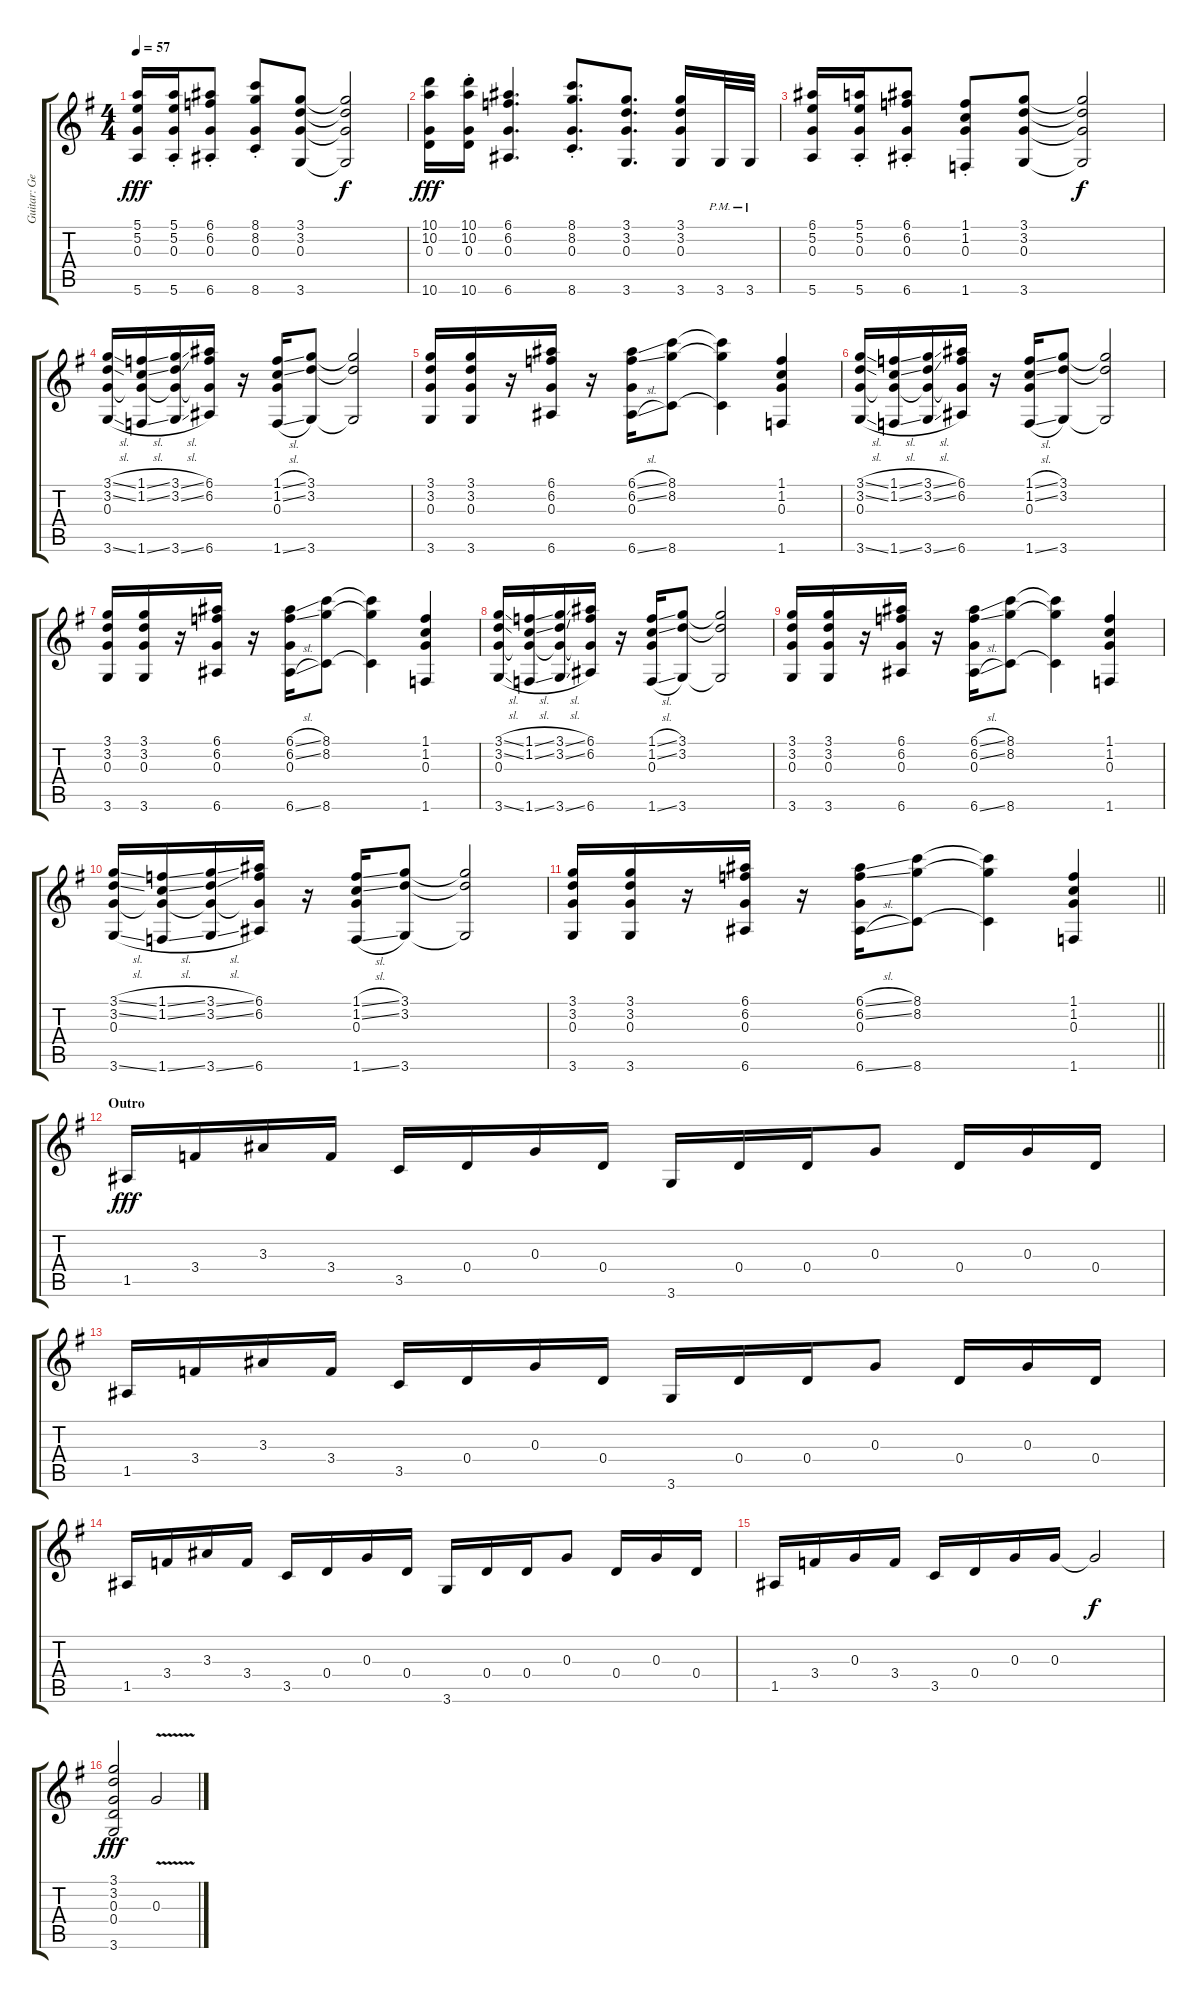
\track ("Guitar: George" "Guitar: Ge") {instrument electricguitarclean}
\staff {score tabs}
\tuning (E4 B3 G3 D3 A2 E2) {hide}
\ts (4 4)
\tempo 57
\clef g2
\ks g
(5.1 5.2 0.3 5.6).16{dy fff} (5.1{st} 5.2{st} 0.3{st} 5.6{st}).16 (6.1{st} 6.2{st} 0.3{st} 6.6{st}).8 (8.1{st} 8.2{st} 0.3{st} 8.6{st}).8 (3.1 3.2 0.3 3.6).8 (3.1{t} 3.2{t} 0.3{t} 3.6{t}).2{dy f} |
(10.1 10.2 0.3 10.6).16{dy fff} (10.1{st} 10.2{st} 0.3{st} 10.6{st}).16 (6.1 6.2 0.3 6.6).4{d} (8.1{st} 8.2{st} 0.3{st} 8.6{st}).8{d} (3.1 3.2 0.3 3.6).8{d} (3.1 3.2 0.3 3.6).16 3.6{pm}.32 3.6{pm}.32 |
(6.1 5.2 0.3 5.6).16 (5.1{st} 5.2{st} 0.3{st} 5.6{st}).16 (6.1{st} 6.2{st} 0.3{st} 6.6{st}).8 (1.1{st} 1.2{st} 0.3{st} 1.6{st}).8 (3.1 3.2 0.3 3.6).8 (3.1{t} 3.2{t} 0.3{t} 3.6{t}).2{dy f} |
(3.1{sl} 3.2{sl} 0.3 3.6{sl}).16 (1.1{sl} 1.2{sl} 0.3{t} 1.6{sl}).16 (3.1{sl} 3.2{sl} 0.3{t} 3.6{sl}).16 (6.1 6.2 0.3{t} 6.6).16 r.16 (1.1{sl} 1.2{sl} 0.3 1.6{sl}).16 (3.1 3.2 3.6).8 (3.1{t} 3.2{t} 3.6{t}).2 |
(3.1 3.2 0.3 3.6).16 (3.1 3.2 0.3 3.6).16 r.16 (6.1 6.2 0.3 6.6).16 r.16 (6.1{sl} 6.2{sl} 0.3 6.6{sl}).16 (8.1 8.2 8.6).8 (8.1{t} 8.2{t} 8.6{t}).4 (1.1 1.2 0.3 1.6).4 |
(3.1{sl} 3.2{sl} 0.3 3.6{sl}).16 (1.1{sl} 1.2{sl} 0.3{t} 1.6{sl}).16 (3.1{sl} 3.2{sl} 0.3{t} 3.6{sl}).16 (6.1 6.2 0.3{t} 6.6).16 r.16 (1.1{sl} 1.2{sl} 0.3 1.6{sl}).16 (3.1 3.2 3.6).8 (3.1{t} 3.2{t} 3.6{t}).2 |
(3.1 3.2 0.3 3.6).16 (3.1 3.2 0.3 3.6).16 r.16 (6.1 6.2 0.3 6.6).16 r.16 (6.1{sl} 6.2{sl} 0.3 6.6{sl}).16 (8.1 8.2 8.6).8 (8.1{t} 8.2{t} 8.6{t}).4 (1.1 1.2 0.3 1.6).4 |
(3.1{sl} 3.2{sl} 0.3 3.6{sl}).16 (1.1{sl} 1.2{sl} 0.3{t} 1.6{sl}).16 (3.1{sl} 3.2{sl} 0.3{t} 3.6{sl}).16 (6.1 6.2 0.3{t} 6.6).16 r.16 (1.1{sl} 1.2{sl} 0.3 1.6{sl}).16 (3.1 3.2 3.6).8 (3.1{t} 3.2{t} 3.6{t}).2 |
(3.1 3.2 0.3 3.6).16 (3.1 3.2 0.3 3.6).16 r.16 (6.1 6.2 0.3 6.6).16 r.16 (6.1{sl} 6.2{sl} 0.3 6.6{sl}).16 (8.1 8.2 8.6).8 (8.1{t} 8.2{t} 8.6{t}).4 (1.1 1.2 0.3 1.6).4 |
(3.1{sl} 3.2{sl} 0.3 3.6{sl}).16 (1.1{sl} 1.2{sl} 0.3{t} 1.6{sl}).16 (3.1{sl} 3.2{sl} 0.3{t} 3.6{sl}).16 (6.1 6.2 0.3{t} 6.6).16 r.16 (1.1{sl} 1.2{sl} 0.3 1.6{sl}).16 (3.1 3.2 3.6).8 (3.1{t} 3.2{t} 3.6{t}).2 |
\barLineRight lightlight
(3.1 3.2 0.3 3.6).16 (3.1 3.2 0.3 3.6).16 r.16 (6.1 6.2 0.3 6.6).16 r.16 (6.1{sl} 6.2{sl} 0.3 6.6{sl}).16 (8.1 8.2 8.6).8 (8.1{t} 8.2{t} 8.6{t}).4 (1.1 1.2 0.3 1.6).4 |
\section ("" "Outro")
1.5.16{dy fff} 3.4.16 3.3.16 3.4.16 3.5.16 0.4.16 0.3.16 0.4.16 3.6.16 0.4.16 0.4.16 0.3.8 0.4.16 0.3.16 0.4.16 |
1.5.16 3.4.16 3.3.16 3.4.16 3.5.16 0.4.16 0.3.16 0.4.16 3.6.16 0.4.16 0.4.16 0.3.8 0.4.16 0.3.16 0.4.16 |
1.5.16 3.4.16 3.3.16 3.4.16 3.5.16 0.4.16 0.3.16 0.4.16 3.6.16 0.4.16 0.4.16 0.3.8 0.4.16 0.3.16 0.4.16 |
1.5.16 3.4.16 0.3.16 3.4.16 3.5.16 0.4.16 0.3.16 0.3.16 0.3{t}.2{dy f} |
(3.1 3.2 0.3 0.4 3.6).2{dy fff} 0.3{v}.2
